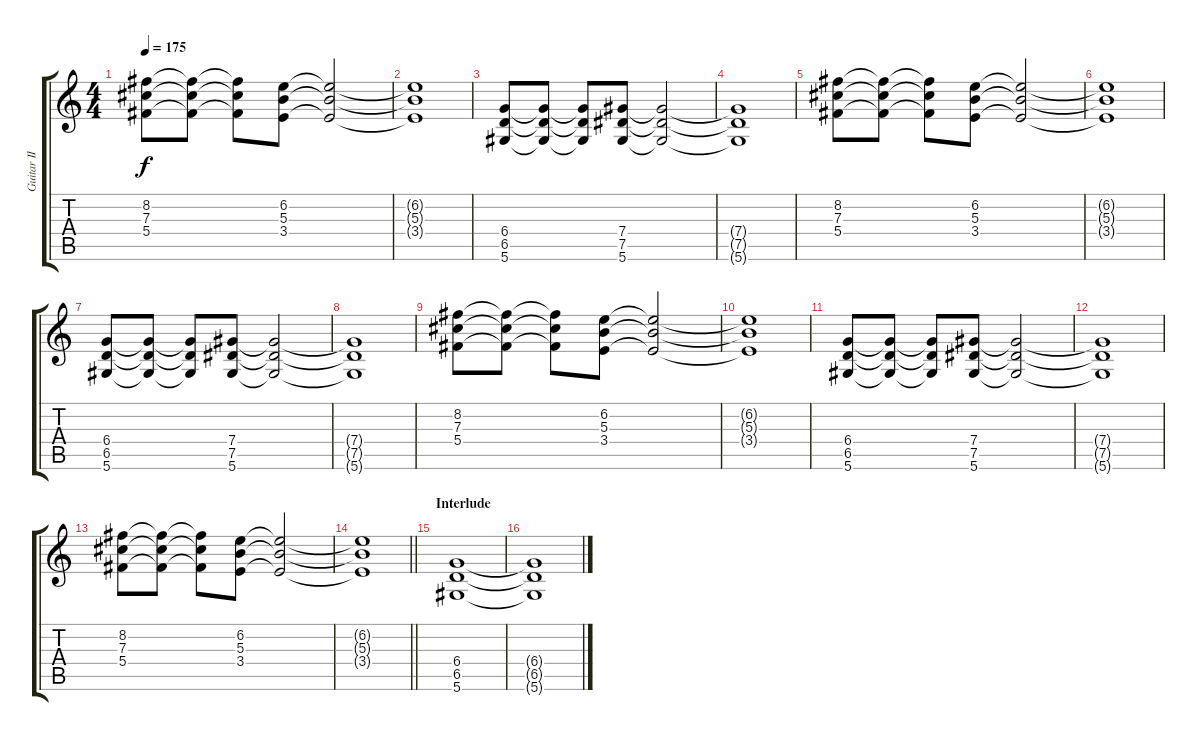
\track ("Guitar II" "Guitar II") {instrument distortionguitar}
\staff {score tabs}
\tuning (Eb4 Bb3 Gb3 Db3 Ab2 Eb2) {hide}
\ts (4 4)
\tempo 175
\clef g2
\ks c
(8.2 7.3 5.4).8{dy f} (8.2{t} 7.3{t} 5.4{t}).8 (8.2{t} 7.3{t} 5.4{t}).8 (6.2 5.3 3.4).8 (6.2{t} 5.3{t} 3.4{t}).2 |
(6.2{t} 5.3{t} 3.4{t}).1 |
(6.4 6.5 5.6).8 (6.4{t} 6.5{t} 5.6{t}).8 (6.4{t} 6.5{t} 5.6{t}).8 (7.4 7.5 5.6).8 (7.4{t} 7.5{t} 5.6{t}).2 |
(7.4{t} 7.5{t} 5.6{t}).1 |
(8.2 7.3 5.4).8 (8.2{t} 7.3{t} 5.4{t}).8 (8.2{t} 7.3{t} 5.4{t}).8 (6.2 5.3 3.4).8 (6.2{t} 5.3{t} 3.4{t}).2 |
(6.2{t} 5.3{t} 3.4{t}).1 |
(6.4 6.5 5.6).8 (6.4{t} 6.5{t} 5.6{t}).8 (6.4{t} 6.5{t} 5.6{t}).8 (7.4 7.5 5.6).8 (7.4{t} 7.5{t} 5.6{t}).2 |
(7.4{t} 7.5{t} 5.6{t}).1 |
(8.2 7.3 5.4).8 (8.2{t} 7.3{t} 5.4{t}).8 (8.2{t} 7.3{t} 5.4{t}).8 (6.2 5.3 3.4).8 (6.2{t} 5.3{t} 3.4{t}).2 |
(6.2{t} 5.3{t} 3.4{t}).1 |
(6.4 6.5 5.6).8 (6.4{t} 6.5{t} 5.6{t}).8 (6.4{t} 6.5{t} 5.6{t}).8 (7.4 7.5 5.6).8 (7.4{t} 7.5{t} 5.6{t}).2 |
(7.4{t} 7.5{t} 5.6{t}).1 |
(8.2 7.3 5.4).8 (8.2{t} 7.3{t} 5.4{t}).8 (8.2{t} 7.3{t} 5.4{t}).8 (6.2 5.3 3.4).8 (6.2{t} 5.3{t} 3.4{t}).2 |
\barLineRight lightlight
(6.2{t} 5.3{t} 3.4{t}).1 |
\section ("" "Interlude")
(6.4 6.5 5.6).1 |
(6.4{t} 6.5{t} 5.6{t}).1
